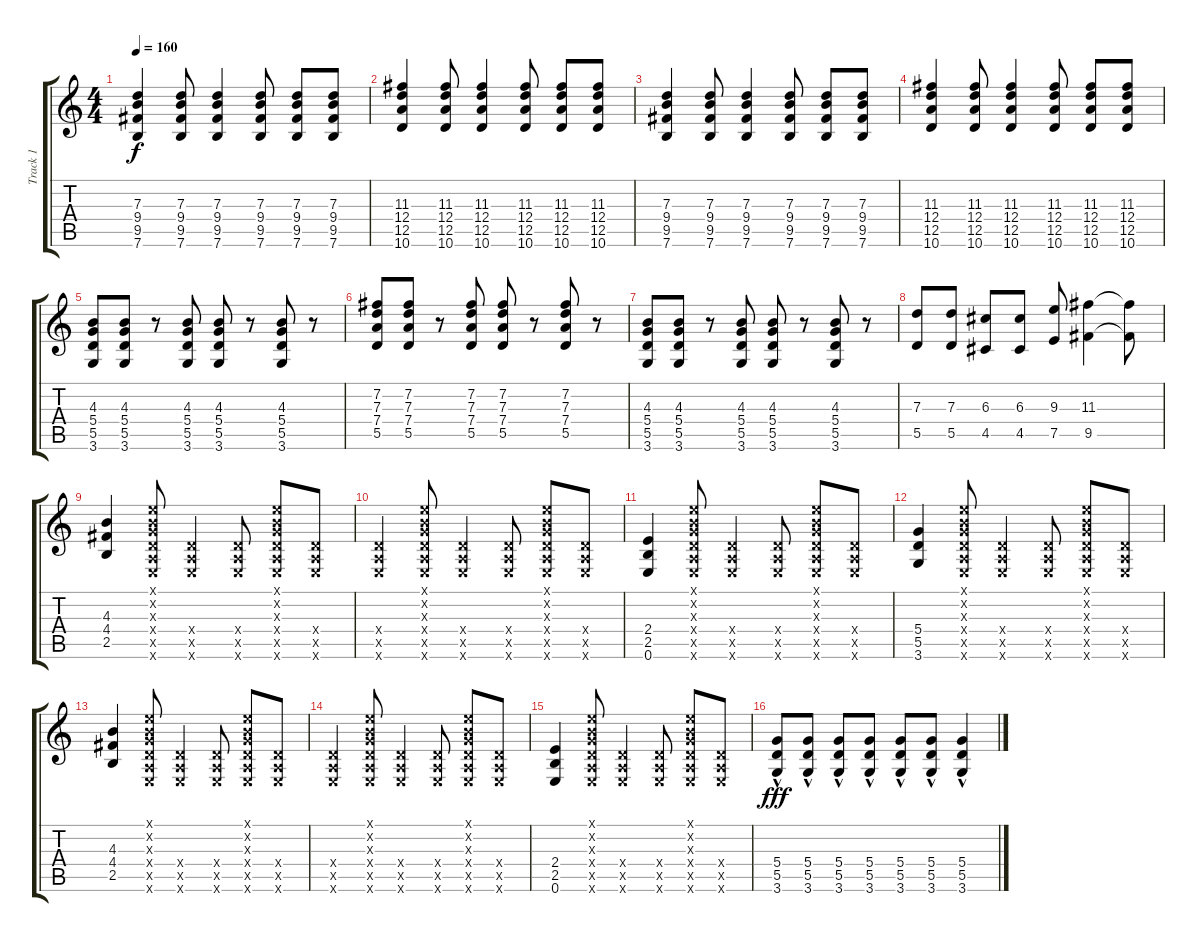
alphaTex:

\track ("Track 1" "Track 1") {instrument acousticguitarsteel}
\staff {score tabs}
\tuning (E4 B3 G3 D3 A2 E2) {hide}
\ts (4 4)
\tempo 160
\clef g2
\ks c
(7.3 9.4 9.5 7.6).4{dy f} (7.3 9.4 9.5 7.6).8 (7.3 9.4 9.5 7.6).4 (7.3 9.4 9.5 7.6).8 (7.3 9.4 9.5 7.6).8 (7.3 9.4 9.5 7.6).8 |
(11.3 12.4 12.5 10.6).4 (11.3 12.4 12.5 10.6).8 (11.3 12.4 12.5 10.6).4 (11.3 12.4 12.5 10.6).8 (11.3 12.4 12.5 10.6).8 (11.3 12.4 12.5 10.6).8 |
(7.3 9.4 9.5 7.6).4 (7.3 9.4 9.5 7.6).8 (7.3 9.4 9.5 7.6).4 (7.3 9.4 9.5 7.6).8 (7.3 9.4 9.5 7.6).8 (7.3 9.4 9.5 7.6).8 |
(11.3 12.4 12.5 10.6).4 (11.3 12.4 12.5 10.6).8 (11.3 12.4 12.5 10.6).4 (11.3 12.4 12.5 10.6).8 (11.3 12.4 12.5 10.6).8 (11.3 12.4 12.5 10.6).8 |
(4.3 5.4 5.5 3.6).8 (4.3 5.4 5.5 3.6).8 r.8 (4.3 5.4 5.5 3.6).8 (4.3 5.4 5.5 3.6).8 r.8 (4.3 5.4 5.5 3.6).8 r.8 |
(7.2 7.3 7.4 5.5).8 (7.2 7.3 7.4 5.5).8 r.8 (7.2 7.3 7.4 5.5).8 (7.2 7.3 7.4 5.5).8 r.8 (7.2 7.3 7.4 5.5).8 r.8 |
(4.3 5.4 5.5 3.6).8 (4.3 5.4 5.5 3.6).8 r.8 (4.3 5.4 5.5 3.6).8 (4.3 5.4 5.5 3.6).8 r.8 (4.3 5.4 5.5 3.6).8 r.8 |
(7.3 5.5).8 (7.3 5.5).8 (6.3 4.5).8 (6.3 4.5).8 (9.3 7.5).8 (11.3 9.5).4 (11.3{t} 9.5{t}).8 |
(4.3 4.4 2.5).4 (0.1{x} 0.2{x} 0.3{x} 0.4{x} 0.5{x} 0.6{x}).8 (0.4{x} 0.5{x} 0.6{x}).4 (0.4{x} 0.5{x} 0.6{x}).8 (0.1{x} 0.2{x} 0.3{x} 0.4{x} 0.5{x} 0.6{x}).8 (0.4{x} 0.5{x} 0.6{x}).8 |
(0.4{x} 0.5{x} 0.6{x}).4 (0.1{x} 0.2{x} 0.3{x} 0.4{x} 0.5{x} 0.6{x}).8 (0.4{x} 0.5{x} 0.6{x}).4 (0.4{x} 0.5{x} 0.6{x}).8 (0.1{x} 0.2{x} 0.3{x} 0.4{x} 0.5{x} 0.6{x}).8 (0.4{x} 0.5{x} 0.6{x}).8 |
(2.4 2.5 0.6).4 (0.1{x} 0.2{x} 0.3{x} 0.4{x} 0.5{x} 0.6{x}).8 (0.4{x} 0.5{x} 0.6{x}).4 (0.4{x} 0.5{x} 0.6{x}).8 (0.1{x} 0.2{x} 0.3{x} 0.4{x} 0.5{x} 0.6{x}).8 (0.4{x} 0.5{x} 0.6{x}).8 |
(5.4 5.5 3.6).4 (0.1{x} 0.2{x} 0.3{x} 0.4{x} 0.5{x} 0.6{x}).8 (0.4{x} 0.5{x} 0.6{x}).4 (0.4{x} 0.5{x} 0.6{x}).8 (0.1{x} 0.2{x} 0.3{x} 0.4{x} 0.5{x} 0.6{x}).8 (0.4{x} 0.5{x} 0.6{x}).8 |
(4.3 4.4 2.5).4 (0.1{x} 0.2{x} 0.3{x} 0.4{x} 0.5{x} 0.6{x}).8 (0.4{x} 0.5{x} 0.6{x}).4 (0.4{x} 0.5{x} 0.6{x}).8 (0.1{x} 0.2{x} 0.3{x} 0.4{x} 0.5{x} 0.6{x}).8 (0.4{x} 0.5{x} 0.6{x}).8 |
(0.4{x} 0.5{x} 0.6{x}).4 (0.1{x} 0.2{x} 0.3{x} 0.4{x} 0.5{x} 0.6{x}).8 (0.4{x} 0.5{x} 0.6{x}).4 (0.4{x} 0.5{x} 0.6{x}).8 (0.1{x} 0.2{x} 0.3{x} 0.4{x} 0.5{x} 0.6{x}).8 (0.4{x} 0.5{x} 0.6{x}).8 |
(2.4 2.5 0.6).4 (0.1{x} 0.2{x} 0.3{x} 0.4{x} 0.5{x} 0.6{x}).8 (0.4{x} 0.5{x} 0.6{x}).4 (0.4{x} 0.5{x} 0.6{x}).8 (0.1{x} 0.2{x} 0.3{x} 0.4{x} 0.5{x} 0.6{x}).8 (0.4{x} 0.5{x} 0.6{x}).8 |
(5.4{hac} 5.5{hac} 3.6{hac}).8{dy fff} (5.4{hac} 5.5{hac} 3.6{hac}).8 (5.4{hac} 5.5{hac} 3.6{hac}).8 (5.4{hac} 5.5{hac} 3.6{hac}).8 (5.4{hac} 5.5{hac} 3.6{hac}).8 (5.4{hac} 5.5{hac} 3.6{hac}).8 (5.4{hac} 5.5{hac} 3.6{hac}).4
